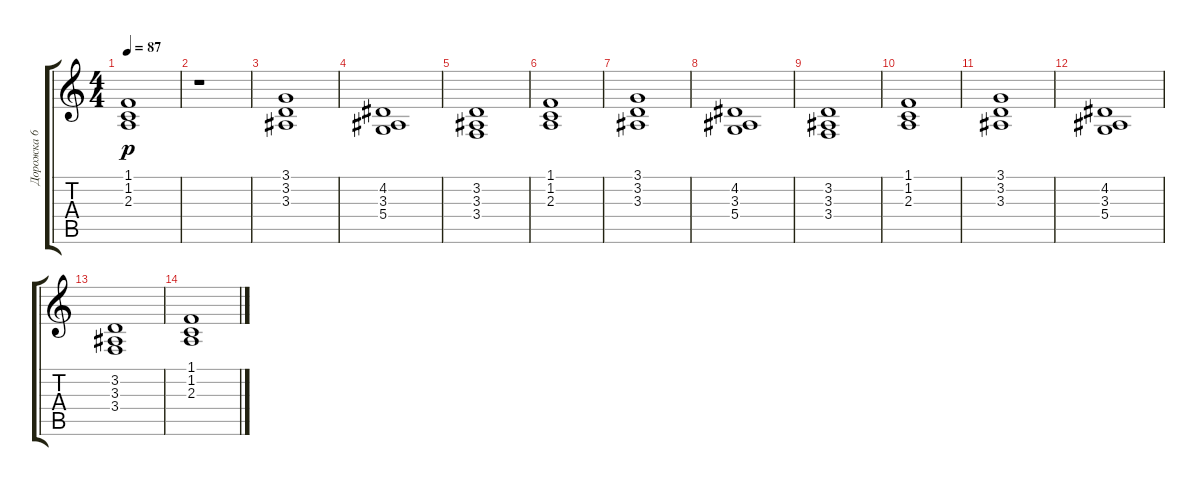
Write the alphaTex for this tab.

\track ("Дорожка 6" "Дорожка 6") {instrument pad2warm}
\staff {score tabs}
\tuning (E4 B3 G3 D3 A2 E2) {hide}
\ts (4 4)
\tempo 87
\clef g2
\ks c
(1.1 1.2 2.3).1{dy p} |
r.1 |
(3.1 3.2 3.3).1 |
(4.2 3.3 5.4).1 |
(3.2 3.3 3.4).1 |
(1.1 1.2 2.3).1 |
(3.1 3.2 3.3).1 |
(4.2 3.3 5.4).1 |
(3.2 3.3 3.4).1 |
(1.1 1.2 2.3).1 |
(3.1 3.2 3.3).1 |
(4.2 3.3 5.4).1 |
(3.2 3.3 3.4).1 |
(1.1 1.2 2.3).1
